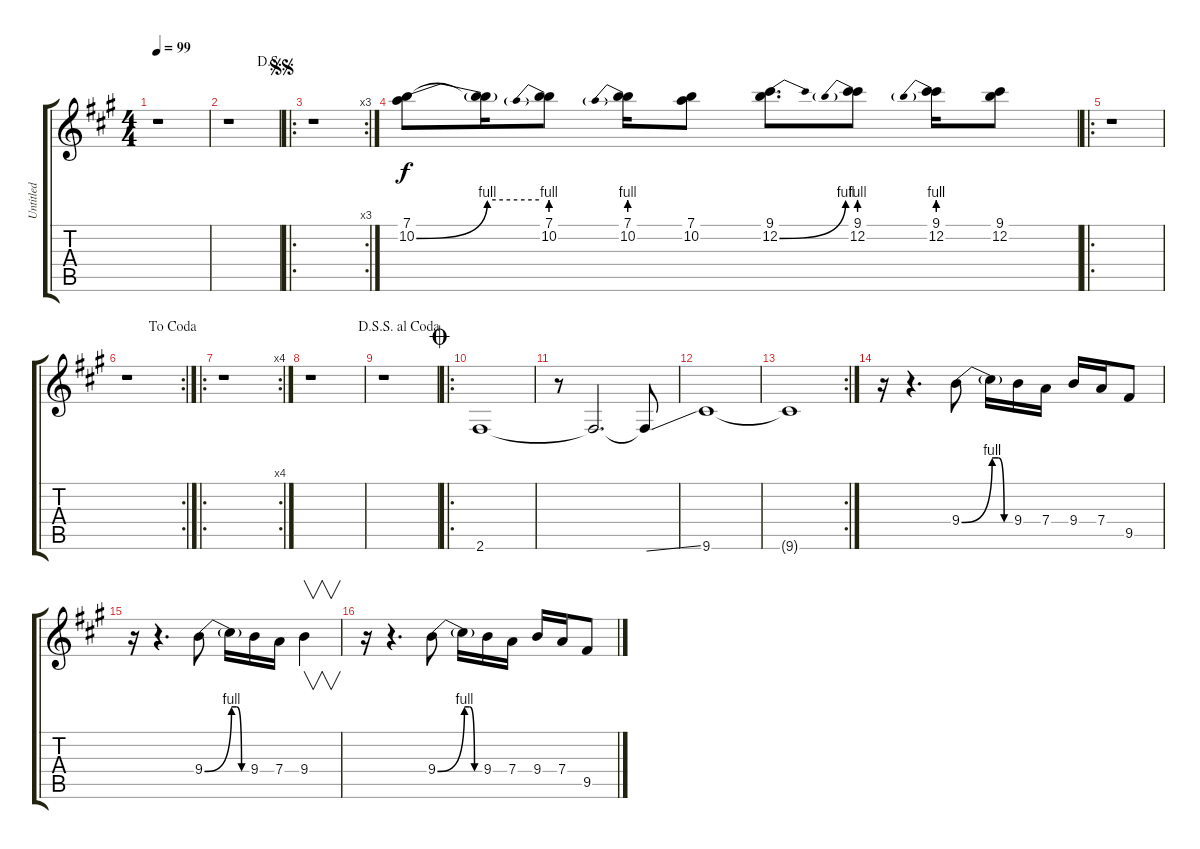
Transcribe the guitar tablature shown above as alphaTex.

\track ("Untitled" "Untitled") {instrument overdrivenguitar}
\staff {score tabs}
\tuning (E4 B3 G3 D3 A2 E2) {hide}
\ts (4 4)
\tempo 99
\clef g2
\ks a
r.1{dy f} |
\jump dalsegno
r.1 |
\ro
\rc 3
\jump segnosegno
r.1 |
(7.1 10.2{be (bend 0 0 60 4)}).8 (7.1{t} 10.2{be (hold 0 4 60 4) t}).16 (7.1 10.2{be (prebend 0 4 60 4)}).8 (7.1 10.2{be (prebend 0 4 60 4)}).16 (7.1 10.2).8 (9.1 12.2{be (bend 0 0 60 4)}).8{d} (9.1 12.2{be (prebend 0 4 60 4)}).8 (9.1 12.2{be (prebend 0 4 60 4)}).16 (9.1 12.2).8 |
\ro
r.1 |
\rc 2
\jump dacoda
r.1 |
\ro
\rc 4
r.1 |
r.1 |
\jump dalsegnosegnoalcoda
r.1 |
\ro
\jump coda
2.6.1 |
r.8 2.6{t}.2{d} 2.6{ss t}.8 |
9.6.1 |
\rc 2
9.6{t}.1 |
r.16 r.4{d} 9.4{be (bend 0 0 60 4)}.8 9.4{be (custom 0 4 20 4 40 0 60 0) t}.16 9.4.16 7.4.16 9.4.16 7.4.16 9.5.8 |
r.16 r.4{d} 9.4{be (bend 0 0 60 4)}.8 9.4{be (custom 0 4 20 4 40 0 60 0) t}.16 9.4.16 7.4.16 9.4.4{v} |
r.16 r.4{d} 9.4{be (bend 0 0 60 4)}.8 9.4{be (custom 0 4 20 4 40 0 60 0) t}.16 9.4.16 7.4.16 9.4.16 7.4.16 9.5.8
